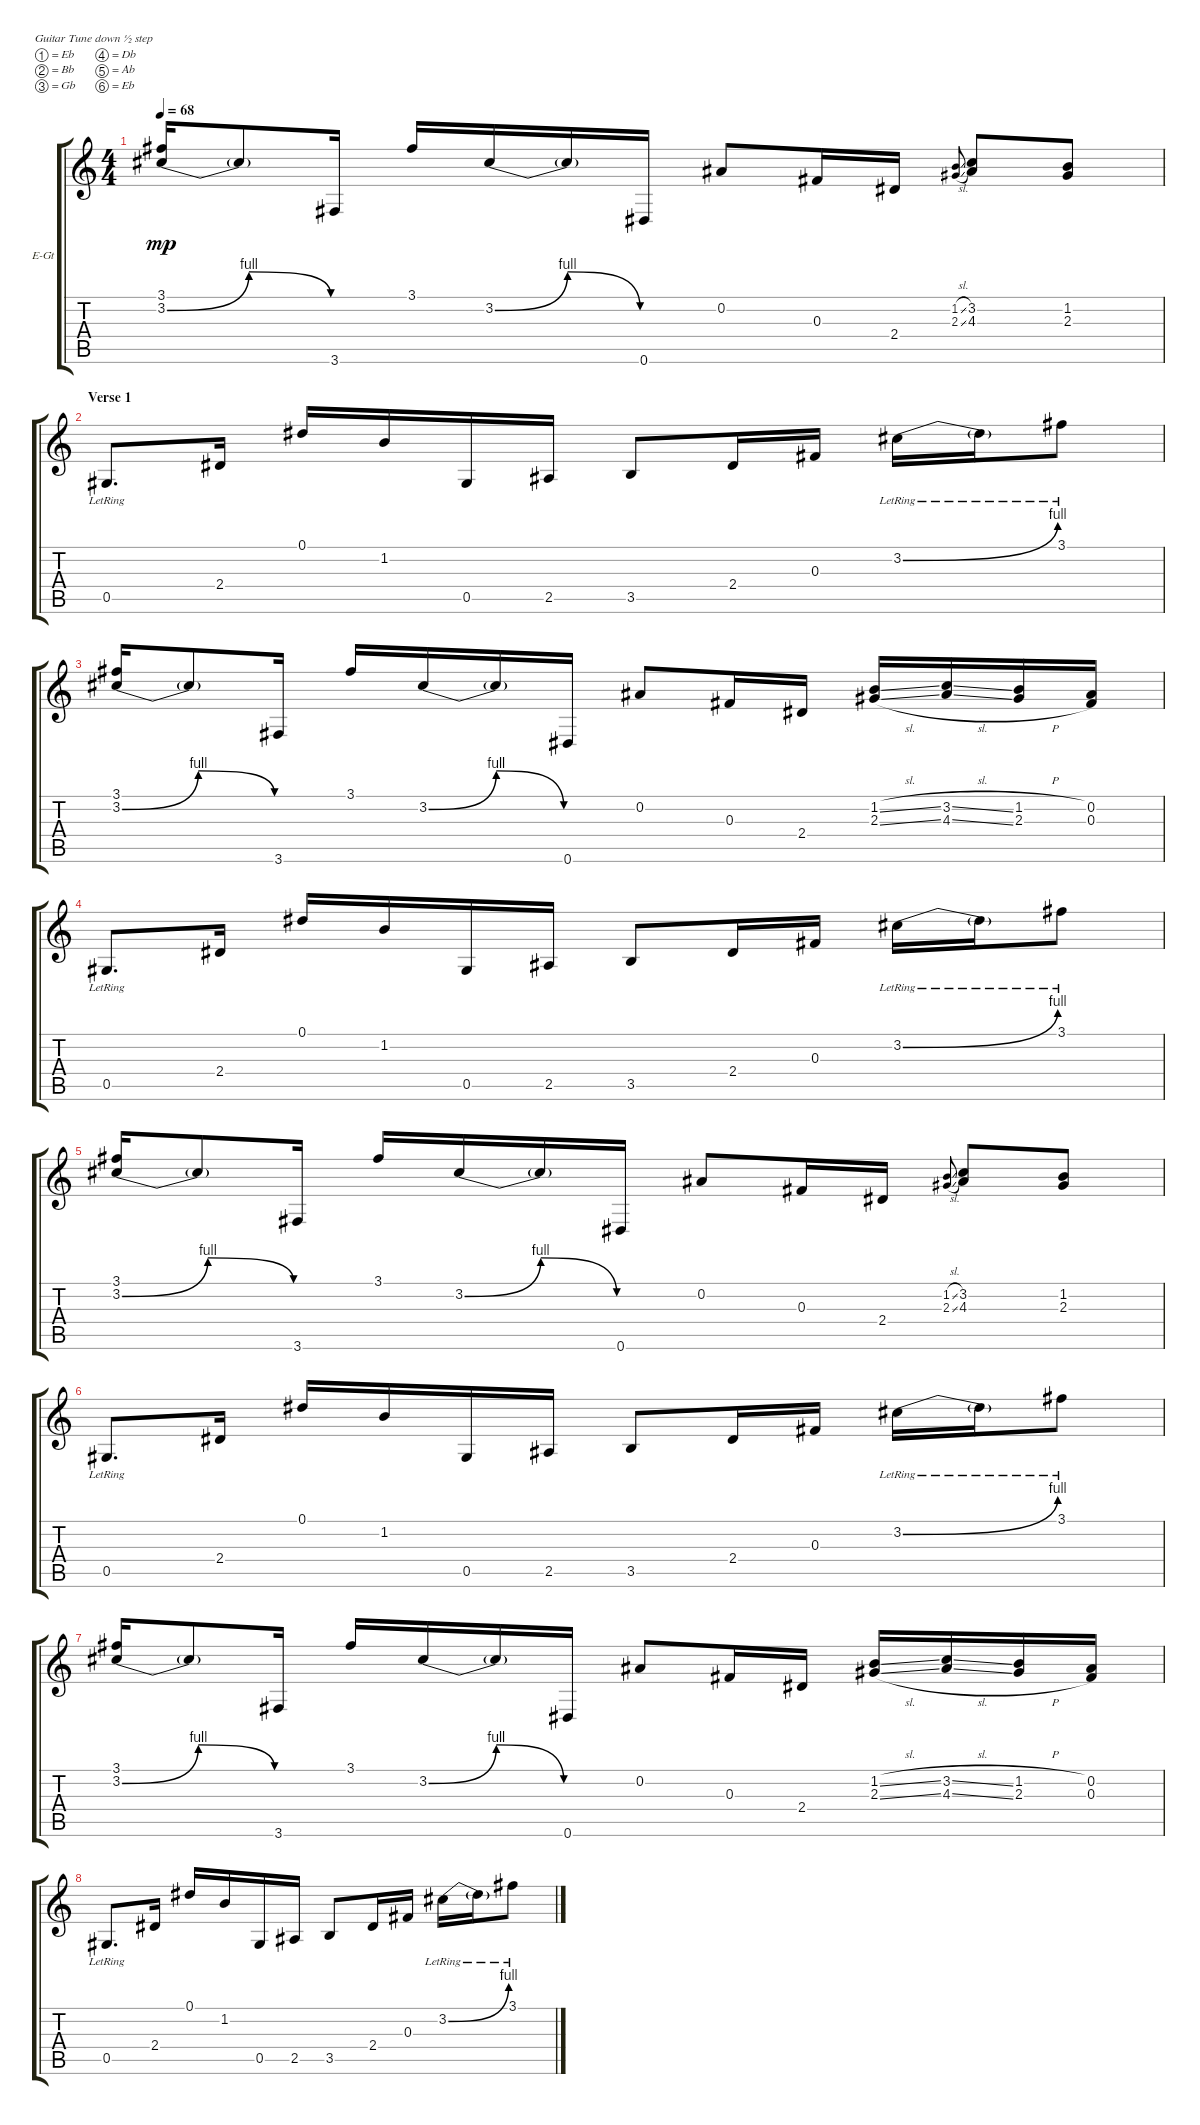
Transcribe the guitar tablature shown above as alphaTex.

\bracketExtendMode groupsimilarinstruments
\firstSystemTrackNameOrientation horizontal
\otherSystemsTrackNameOrientation horizontal
\track ("Igor'" "E-Gt") {instrument overdrivenguitar}
\staff {score tabs}
\tuning (Eb4 Bb3 Gb3 Db3 Ab2 Eb2)
\ts (4 4)
\tempo 68
\clef g2
\ks c
(3.1 3.2{be (bendrelease 0 0 10.2 4 20.4 4 30 0)}).16{dy mp} 3.2{t}.8 3.6.16 3.1.16 3.2{be (bendrelease 0 0 10.2 4 20.4 4 30 0)}.16 3.2{t}.16 0.6.16 0.2.8{beam merge} 0.3.16{beam merge} 2.4.16 (1.2{sl} 2.3{sl}).8{gr onbeat} (3.2 4.3).8 (1.2 2.3).8 |
\section ("" "Verse 1")
0.5{lr}.8{d} 2.4.16 0.1.16 1.2.16 0.5.16 2.5.16 3.5.8 2.4.16 0.3.16 3.2{be (bend 0 0 15 4) lr}.16 3.2{lr t}.16 3.1{lr}.8 |
(3.1 3.2{be (bendrelease 0 0 10.2 4 20.4 4 30 0)}).16 3.2{t}.8 3.6.16 3.1.16 3.2{be (bendrelease 0 0 10.2 4 20.4 4 30 0)}.16 3.2{t}.16 0.6.16 0.2.8{beam merge} 0.3.16{beam merge} 2.4.16 (1.2{sl} 2.3{sl}).16 (3.2{sl} 4.3{sl}).16 (1.2{h} 2.3{h}).16 (0.2 0.3).16 |
0.5{lr}.8{d} 2.4.16 0.1.16 1.2.16 0.5.16 2.5.16 3.5.8 2.4.16 0.3.16 3.2{be (bend 0 0 15 4) lr}.16 3.2{lr t}.16 3.1{lr}.8 |
(3.1 3.2{be (bendrelease 0 0 10.2 4 20.4 4 30 0)}).16 3.2{t}.8 3.6.16 3.1.16 3.2{be (bendrelease 0 0 10.2 4 20.4 4 30 0)}.16 3.2{t}.16 0.6.16 0.2.8{beam merge} 0.3.16{beam merge} 2.4.16 (1.2{sl} 2.3{sl}).8{gr onbeat} (3.2 4.3).8 (1.2 2.3).8 |
0.5{lr}.8{d} 2.4.16 0.1.16 1.2.16 0.5.16 2.5.16 3.5.8 2.4.16 0.3.16 3.2{be (bend 0 0 15 4) lr}.16 3.2{lr t}.16 3.1{lr}.8 |
(3.1 3.2{be (bendrelease 0 0 10.2 4 20.4 4 30 0)}).16 3.2{t}.8 3.6.16 3.1.16 3.2{be (bendrelease 0 0 10.2 4 20.4 4 30 0)}.16 3.2{t}.16 0.6.16 0.2.8{beam merge} 0.3.16{beam merge} 2.4.16 (1.2{sl} 2.3{sl}).16 (3.2{sl} 4.3{sl}).16 (1.2{h} 2.3{h}).16 (0.2 0.3).16 |
0.5{lr}.8{d} 2.4.16 0.1.16 1.2.16 0.5.16 2.5.16 3.5.8 2.4.16 0.3.16 3.2{be (bend 0 0 15 4) lr}.16 3.2{lr t}.16 3.1{lr}.8
